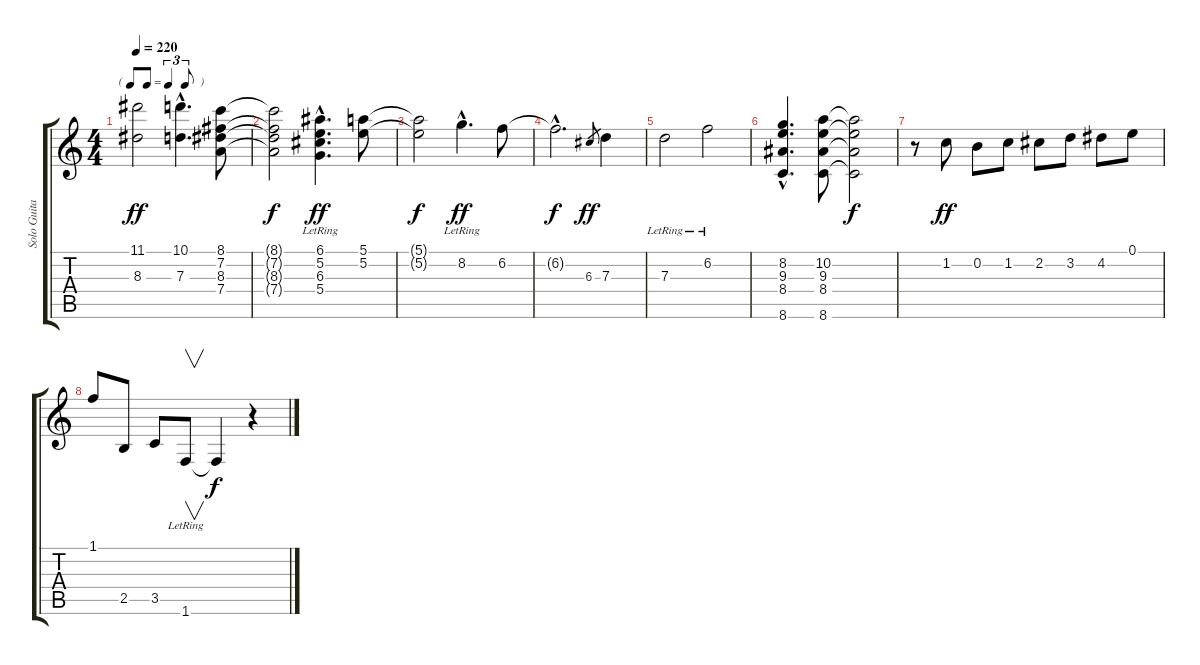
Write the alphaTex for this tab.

\track ("Solo Guitar (For Sound)" "Solo Guita") {instrument electricbasspick}
\staff {score tabs}
\tuning (E4 B3 G3 D3 A2 E2) {hide}
\ts (4 4)
\tf triplet8th
\tempo 220
\clef g2
\ks c
(11.1 8.3).2{dy ff} (10.1{hac} 7.3{hac}).4{d} (8.1 7.2 8.3 7.4).8 |
(8.1{t} 7.2{t} 8.3{t} 7.4{t}).2{dy f} (6.1{hac} 5.2{hac} 6.3{hac} 5.4{hac lr}).4{d dy ff} (5.1 5.2).8 |
(5.1{t} 5.2{t}).2{dy f} 8.2{hac lr}.4{d dy ff} 6.2.8 |
6.2{hac t}.2{d dy f} 6.3.8{gr dy ff} 7.3.4 |
7.3{lr}.2 6.2{lr}.2 |
(8.2{hac} 9.3{hac} 8.4{hac} 8.6{hac}).4{d} (10.2 9.3 8.4 8.6).8 (10.2{t} 9.3{t} 8.4{t} 8.6{t}).2{dy f} |
r.8 1.2.8{dy ff} 0.2.8 1.2.8 2.2.8 3.2.8 4.2.8 0.1.8 |
1.1.8 2.5.8 3.5.8 1.6{lr}.8{v} 1.6{t}.4{dy f} r.4
